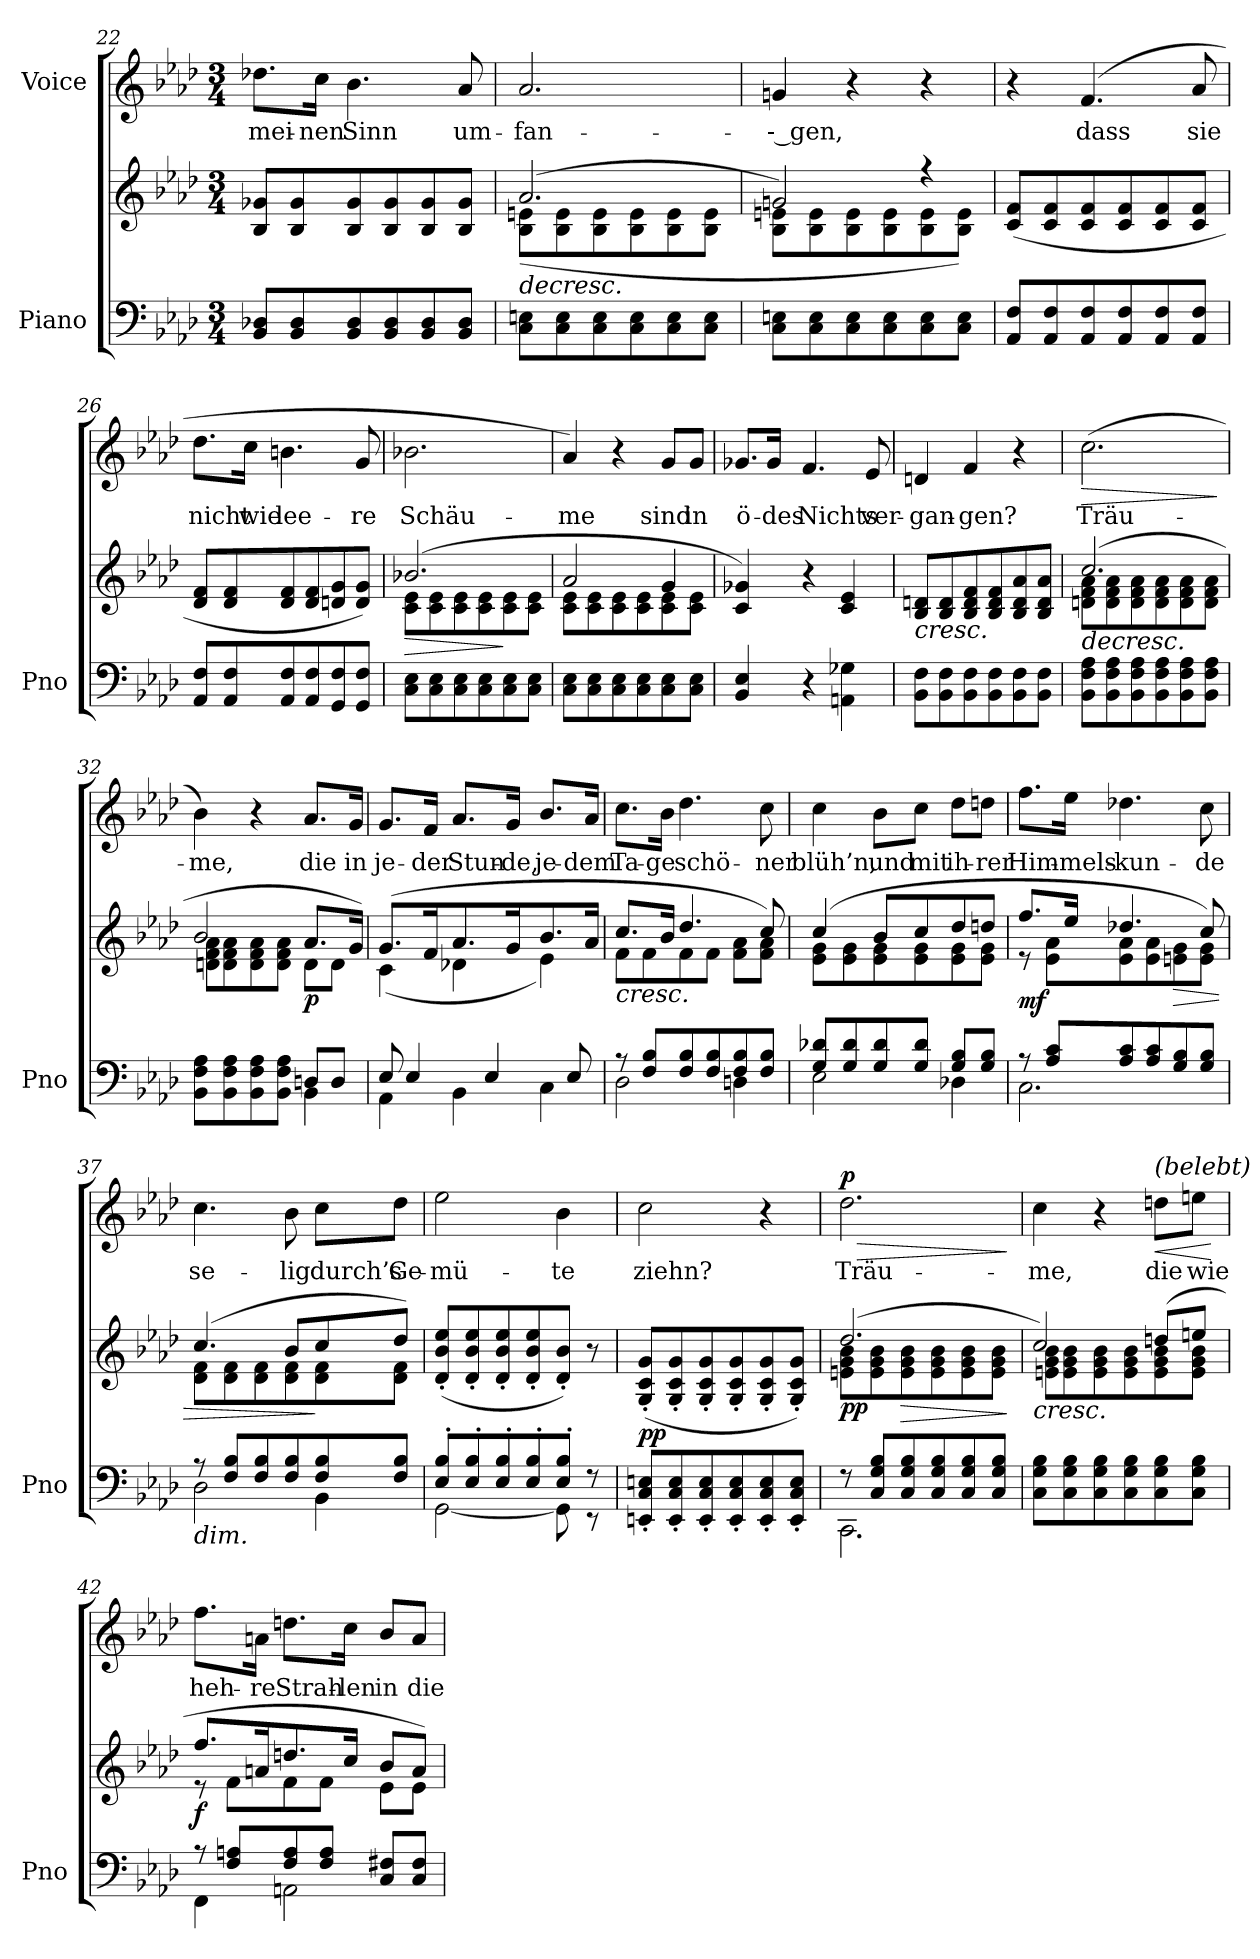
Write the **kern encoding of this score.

**kern	**kern	**dynam	**kern	**text	**dynam
*part2	*part2	*part2	*part1	*part1	*part1
*staff3	*staff2	*staff2/3	*staff1	*staff1	*staff1
*I"Piano	*	*	*I"Voice	*	*
*I'Pno	*	*	*	*	*
*clefF4	*clefG2	*	*clefG2	*	*
*k[b-e-a-d-]	*k[b-e-a-d-]	*	*k[b-e-a-d-]	*	*
*M3/4	*M3/4	*	*M3/4	*	*
=22	=22	=22	=22	=22	=22
!	!	!	!	!LO:LY:b	!
8BB-/ 8D-X/L	8B-/ 8g-X/L	.	8.dd-X\L	mei-	.
8BB-/ 8D-/	8B-/ 8g-/	.	.	.	.
!	!	!	!	!LO:LY:b	!
.	.	.	16cc\Jk	-nen	.
!	!	!	!	!LO:LY:b	!
8BB-/ 8D-/	8B-/ 8g-/	.	4.b-\	Sinn	.
8BB-/ 8D-/	8B-/ 8g-/	.	.	.	.
8BB-/ 8D-/	8B-/ 8g-/	.	.	.	.
!	!	!	!	!LO:LY:b	!
8BB-/ 8D-/J	8B-/ 8g-/J	.	8a-/	um-	.
=23	=23	=23	=23	=23	=23
!	!	!LO:HP:b	!	!LO:LY:b	!
*	*^	*	*	*	*
8C\ 8En\L	(2.a-/	(8B-\ 8en\L	>	2.a-/	-fan-	.
8C\ 8E\	.	8B-\ 8e\	.	.	.	.
8C\ 8E\	.	8B-\ 8e\	.	.	.	.
8C\ 8E\	.	8B-\ 8e\	.	.	.	.
8C\ 8E\	.	8B-\ 8e\	.	.	.	.
8C\ 8E\J	.	8B-\ 8e\J	.	.	.	.
!!LO:LB:g=z
=24	=24	=24	=24	=24	=24	=24
!	!	!	!	!	!LO:LY:b	!
8C\ 8En\L	2gn/)	8B-\ 8en\L	.	4gn/	-- gen,	.
8C\ 8E\	.	8B-\ 8e\	.	.	.	.
8C\ 8E\	.	8B-\ 8e\	.	4r	.	.
8C\ 8E\	.	8B-\ 8e\	.	.	.	.
8C\ 8E\	4r	8B-\ 8e\	.	4r	.	.
8C\ 8E\J	.	8B-\ 8e\J)	.	.	.	.
*	*v	*v	*	*	*	*
=25	=25	=25	=25	=25	=25
8AA-/ 8F/L	(<8c/ 8f/L	.	4r	.	.
8AA-/ 8F/	8c/ 8f/	.	.	.	.
!	!	!	!	!LO:LY:b	!
8AA-/ 8F/	8c/ 8f/	.	(4.f/	dass	.
8AA-/ 8F/	8c/ 8f/	.	.	.	.
8AA-/ 8F/	8c/ 8f/	.	.	.	.
!	!	!	!	!LO:LY:b	!
8AA-/ 8F/J	8c/ 8f/J	.	8a-/	sie	.
=26	=26	=26	=26	=26	=26
!	!	!	!	!LO:LY:b	!
8AA-/ 8F/L	8d-/ 8f/L	.	8.dd-\L	nicht	.
8AA-/ 8F/	8d-/ 8f/	.	.	.	.
!	!	!	!	!LO:LY:b	!
.	.	.	16cc\Jk	wie	.
!	!	!	!	!LO:LY:b	!
8AA-/ 8F/	8d-/ 8f/	.	4.bn\	lee-	.
8AA-/ 8F/	8d-/ 8f/	.	.	.	.
8GG/ 8F/	8dn/ 8g/	.	.	.	.
!	!	!	!	!LO:LY:b	!
8GG/ 8F/J	8d/ 8g/J)	.	8g/	-re	.
=27	=27	=27	=27	=27	=27
!	!	!LO:HP:b	!	!LO:LY:b	!
*	*^	*	*	*	*
8C\ 8E-\L	(2.b-X/	8c\ 8e-\L	>	2.b-X\	Schäu-	.
8C\ 8E-\	.	8c\ 8e-\	.	.	.	.
8C\ 8E-\	.	8c\ 8e-\	.	.	.	.
8C\ 8E-\	.	8c\ 8e-\	.	.	.	.
8C\ 8E-\	.	8c\ 8e-\	]	.	.	.
8C\ 8E-\J	.	8c\ 8e-\J	.	.	.	.
=28	=28	=28	=28	=28	=28	=28
!	!	!	!	!	!LO:LY:b	!
8C\ 8E-\L	2a-/	8c\ 8e-\L	.	4a-/)	-me	.
8C\ 8E-\	.	8c\ 8e-\	.	.	.	.
8C\ 8E-\	.	8c\ 8e-\	.	4r	.	.
8C\ 8E-\	.	8c\ 8e-\	.	.	.	.
!	!	!	!	!	!LO:LY:b	!
8C\ 8E-\	4g/	8c\ 8e-\	.	8g/L	sind	.
!	!	!	!	!	!LO:LY:b	!
8C\ 8E-\J	.	8c\ 8e-\J	.	8g/J	in	.
!!LO:LB:g=z
=29	=29	=29	=29	=29	=29	=29
!	!	!	!	!	!LO:LY:b	!
*	*v	*v	*	*	*	*
4BB-/ 4E-/	4c/ 4g-X/)	.	8.g-X/L	ö-	.
!	!	!	!	!LO:LY:b	!
.	.	.	16g-/Jk	-des	.
!	!	!	!	!LO:LY:b	!
4r	4r	.	4.f/	Nichts	.
4AAn\ 4G-X\	4c/ 4e-/	.	.	.	.
!	!	!	!	!LO:LY:b	!
.	.	.	8e-/	ver-	.
=30	=30	=30	=30	=30	=30
!	!	!LO:HP:b	!	!LO:LY:b	!
8BB-\ 8F\L	8B-/ 8dn/L	<	4dn/	-gan-	.
8BB-\ 8F\	8B-/ 8d/	.	.	.	.
!	!	!	!	!LO:LY:b	!
8BB-\ 8F\	8B-/ 8d/ 8f/	.	4f/	-gen?	.
8BB-\ 8F\	8B-/ 8d/ 8f/	.	.	.	.
8BB-\ 8F\	8B-/ 8d/ 8a-/	.	4r	.	.
8BB-\ 8F\J	8B-/ 8d/ 8a-/J	.	.	.	.
.	.	]	.	.	.
=31	=31	=31	=31	=31	=31
!	!	!LO:HP:b	!	!LO:LY:b	!LO:HP:b
*	*^	*	*	*	*
8BB-\ 8F\ 8A-\L	(2.cc/	8dn\ 8f\ 8a-\L	>	(2.cc\	Träu-	>
8BB-\ 8F\ 8A-\	.	8d\ 8f\ 8a-\	.	.	.	.
8BB-\ 8F\ 8A-\	.	8d\ 8f\ 8a-\	.	.	.	.
8BB-\ 8F\ 8A-\	.	8d\ 8f\ 8a-\	.	.	.	.
8BB-\ 8F\ 8A-\	.	8d\ 8f\ 8a-\	.	.	.	.
8BB-\ 8F\ 8A-\J	.	8d\ 8f\ 8a-\J	.	.	.	.
*	*v	*v	*	*	*	*
.	.	[	.	.	]
=32	=32	=32	=32	=32	=32
*^	*^	*	*	*	*
!	!	!	!	!	!	!LO:LY:b	!
8BB-\ 8F\ 8A-\L	2ryy	2b-/	8dn\ 8f\ 8a-\L	.	4b-\)	-me,	.
8BB-\ 8F\ 8A-\	.	.	8d\ 8f\ 8a-\	.	.	.	.
8BB-\ 8F\ 8A-\	.	.	8d\ 8f\ 8a-\	.	4r	.	.
8BB-\ 8F\ 8A-\J	.	.	8d\ 8f\ 8a-\J	.	.	.	.
!	!	!	!	!LO:DY:b	!	!LO:LY:b	!
8Dn/L	4BB-\	8.a-/L	8d\L	p	8.a-/L	die	.
8D/J	.	.	8d\J	.	.	.	.
!	!	!	!	!	!	!LO:LY:b	!
.	.	16g/Jk)	.	.	16g/Jk	in	.
=33	=33	=33	=33	=33	=33	=33	=33
!	!	!	!	!	!	!LO:LY:b	!
8E-/	4AA-\	(8.g/L	(4c\	.	8.g/L	je-	.
4E-/	.	.	.	.	.	.	.
!	!	!	!	!	!	!LO:LY:b	!
.	.	16f/K	.	.	16f/Jk	-der	.
!	!	!	!	!	!	!LO:LY:b	!
.	4BB-\	8.a-/	4d-X\	.	8.a-/L	Stun-	.
4E-/	.	.	.	.	.	.	.
!	!	!	!	!	!	!LO:LY:b	!
.	.	16g/K	.	.	16g/Jk	-de,	.
!	!	!	!	!	!	!LO:LY:b	!
.	4C\	8.b-/	4e-\)	.	8.b-/L	je-	.
8E-/	.	.	.	.	.	.	.
!	!	!	!	!	!	!LO:LY:b	!
.	.	16a-/Jk	.	.	16a-/Jk	-dem	.
!!LO:LB:g=z
=34	=34	=34	=34	=34	=34	=34	=34
!	!	!LO:TX:b:i:t=cresc.	!	!	!	!	!
!	!	!	!	!	!	!LO:LY:b	!
8r	2D-\	8.cc/L	8f\L	.	8.cc\L	Ta-	.
8F/ 8B-/L	.	.	8f\	.	.	.	.
!	!	!	!	!	!	!LO:LY:b	!
.	.	16b-/Jk	.	.	16b-\Jk	-ge	.
!	!	!	!	!	!	!LO:LY:b	!
8F/ 8B-/	.	4.dd-/	8f\	.	4.dd-\	schö-	.
8F/ 8B-/	.	.	8f\J	.	.	.	.
8F/ 8B-/	4Dn\	.	8f\ 8a-\L	.	.	.	.
!	!	!	!	!	!	!LO:LY:b	!
8F/ 8B-/J	.	8cc/)	8f\ 8a-\J	.	8cc\	-ner	.
=35	=35	=35	=35	=35	=35	=35	=35
!	!	!	!	!	!	!LO:LY:b	!
8G/ 8d-X/L	2E-\	(4cc/	8e-\ 8g\L	.	4cc\	blüh’n,	.
8G/ 8d-/	.	.	8e-\ 8g\	.	.	.	.
!	!	!	!	!	!	!LO:LY:b	!
8G/ 8d-/	.	8b-/L	8e-\ 8g\	.	8b-\L	und	.
!	!	!	!	!	!	!LO:LY:b	!
8G/ 8d-/J	.	8cc/	8e-\ 8g\	.	8cc\J	mit	.
!	!	!	!	!	!	!LO:LY:b	!
8G/ 8B-/L	4D-X\	8dd-/	8e-\ 8g\	.	8dd-\L	ih-	.
!	!	!	!	!	!	!LO:LY:b	!
8G/ 8B-/J	.	8ddn/J	8e-\ 8g\J	.	8ddn\J	-rer	.
=36	=36	=36	=36	=36	=36	=36	=36
!	!	!	!	!LO:DY:b	!	!LO:LY:b	!
8r	2.C\	8.ff/L	8r	mf	8.ff\L	Him-	.
8A-/ 8c/L	.	.	8e-\ 8a-\L	.	.	.	.
!	!	!	!	!	!	!LO:LY:b	!
.	.	16ee-/Jk	.	.	16ee-\Jk	-mels-	.
!	!	!	!	!	!	!LO:LY:b	!
8A-/ 8c/	.	4.dd-X/	8e-\ 8a-\	.	4.dd-X\	-kun-	.
8A-/ 8c/	.	.	8e-\ 8a-\	.	.	.	.
!	!	!	!	!LO:HP:b	!	!	!
8G/ 8B-/	.	.	8en\ 8g\	>	.	.	.
!	!	!	!	!	!	!LO:LY:b	!
8G/ 8B-/J	.	8cc/)	8e\ 8g\J	.	8cc\	-de	.
=37	=37	=37	=37	=37	=37	=37	=37
!LO:TX:b:i:t=dim.	!	!	!	!	!	!	!
!	!	!	!	!	!	!LO:LY:b	!
8r	2D-\	(4.cc/	8d-\ 8f\L	.	4.cc\	se-	.
8F/ 8B-/L	.	.	8d-\ 8f\	.	.	.	.
8F/ 8B-/	.	.	8d-\ 8f\	.	.	.	.
!	!	!	!	!	!	!LO:LY:b	!
8F/ 8B-/	.	8b-/L	8d-\ 8f\	.	8b-\	-lig	.
!	!	!	!	!	!	!LO:LY:b	!
8F/ 8B-/	4BB-\	8cc/	8d-\ 8f\	]	8cc\L	durch’s	.
!	!	!	!	!	!	!LO:LY:b	!
8F/ 8B-/J	.	8dd-/J)	8d-\ 8f\J	.	8dd-\J	Ge-	.
=38	=38	=38	=38	=38	=38	=38	=38
!	!	!	!	!LO:DY:b	!	!LO:LY:b	!
!	!	!	!	!LO:DY:n=1:b	!	!	!
*	*	*v	*v	*	*	*	*
8E-/' 8B-/'L	[2GG\	(<8d-/'< 8b-/'< 8ee-/'<L	other-dynamics p	2ee-\	mü-	.
8E-/' 8B-/'	.	8d-/'< 8b-/'< 8ee-/'<	.	.	.	.
8E-/' 8B-/'	.	8d-/'< 8b-/'< 8ee-/'<	.	.	.	.
8E-/' 8B-/'	.	8d-/'< 8b-/'< 8ee-/'<	.	.	.	.
!	!	!	!	!	!LO:LY:b	!
8E-/' 8B-/'J	8GG\]	8d-/'< 8b-/'<J)	.	4b-\	-te	.
8r	8r	8r	.	.	.	.
!!LO:PB:g=z
=39	=39	=39	=39	=39	=39	=39
!	!	!	!LO:DY:b	!	!LO:LY:b	!
*v	*v	*	*	*	*	*
8EEn/' 8C/' 8En/'L	(<8G/'< 8c/'< 8g/'<L	pp	2cc\	ziehn?	.
8EE/' 8C/' 8E/'	8G/'< 8c/'< 8g/'<	.	.	.	.
8EE/' 8C/' 8E/'	8G/'< 8c/'< 8g/'<	.	.	.	.
8EE/' 8C/' 8E/'	8G/'< 8c/'< 8g/'<	.	.	.	.
8EE/' 8C/' 8E/'	8G/'< 8c/'< 8g/'<	.	4r	.	.
8EE/' 8C/' 8E/'J	8G/'< 8c/'< 8g/'<J)	.	.	.	.
=40	=40	=40	=40	=40	=40
*^	*^	*	*	*	*
!	!	!	!	!LO:DY:b	!	!LO:LY:b	!LO:HP:b
!	!	!	!	!	!	!	!LO:DY:n=1:a
8r	2.CC\	(2.dd-/	8en\ 8g\ 8b-\L	pp	2.dd-\	Träu-	> p
8C/ 8G/ 8B-/L	.	.	8e\ 8g\ 8b-\	.	.	.	.
!	!	!	!	!LO:HP:b	!	!	!
8C/ 8G/ 8B-/	.	.	8e\ 8g\ 8b-\	>	.	.	.
8C/ 8G/ 8B-/	.	.	8e\ 8g\ 8b-\	.	.	.	.
8C/ 8G/ 8B-/	.	.	8e\ 8g\ 8b-\	.	.	.	.
8C/ 8G/ 8B-/J	.	.	8e\ 8g\ 8b-\J	.	.	.	.
*v	*v	*	*	*	*	*	*
*	*v	*v	*	*	*	*
.	.	]	.	.	]
=41	=41	=41	=41	=41	=41
!	!	!LO:HP:b	!	!LO:LY:b	!
*	*^	*	*	*	*
8C\ 8G\ 8B-\L	2cc/)	8en\ 8g\ 8b-\L	<	4cc\	-me,	.
8C\ 8G\ 8B-\	.	8e\ 8g\ 8b-\	.	.	.	.
8C\ 8G\ 8B-\	.	8e\ 8g\ 8b-\	.	4r	.	.
8C\ 8G\ 8B-\	.	8e\ 8g\ 8b-\	.	.	.	.
!	!	!	!	!LO:TX:a:i:t=(belebt)	!	!
!	!	!	!	!	!LO:LY:b	!LO:HP:b
8C\ 8G\ 8B-\	(>8ddn/L	8e\ 8g\ 8b-\	.	8ddn\L	die	<
!	!	!	!	!	!LO:LY:b	!
8C\ 8G\ 8B-\J	8een/J	8e\ 8g\ 8b-\J	]	8een\J	wie	.
*	*v	*v	*	*	*	*
.	.	.	.	.	[
=42	=42	=42	=42	=42	=42
*^	*^	*	*	*	*
!	!	!	!	!LO:DY:b	!	!LO:LY:b	!
8r	4FF\	8.ff/L	8r	f	8.ff\L	heh-	.
8F/ 8An/L	.	.	8f\L	.	.	.	.
!	!	!	!	!	!	!LO:LY:b	!
.	.	16an/K	.	.	16an\Jk	-re	.
!	!	!	!	!	!	!LO:LY:b	!
8F/ 8A/	2AAn\	8.ddn/	8f\	.	8.ddn\L	Strah-	.
8F/ 8A/J	.	.	8f\J	.	.	.	.
!	!	!	!	!	!	!LO:LY:b	!
.	.	16cc/Jk	.	.	16cc\Jk	-len	.
!	!	!	!	!	!	!LO:LY:b	!
8C/ 8F#X/L	.	8b-/L	8e-\L	.	8b-/L	in	.
!	!	!	!	!	!	!LO:LY:b	!
8C/ 8F#/J	.	8a/J)	8e-\J	.	8a/J	die	.
*v	*v	*	*	*	*	*	*
*	*v	*v	*	*	*	*
.	.	[	.	.	.
=	=	=	=	=	=
*-	*-	*-	*-	*-	*-
